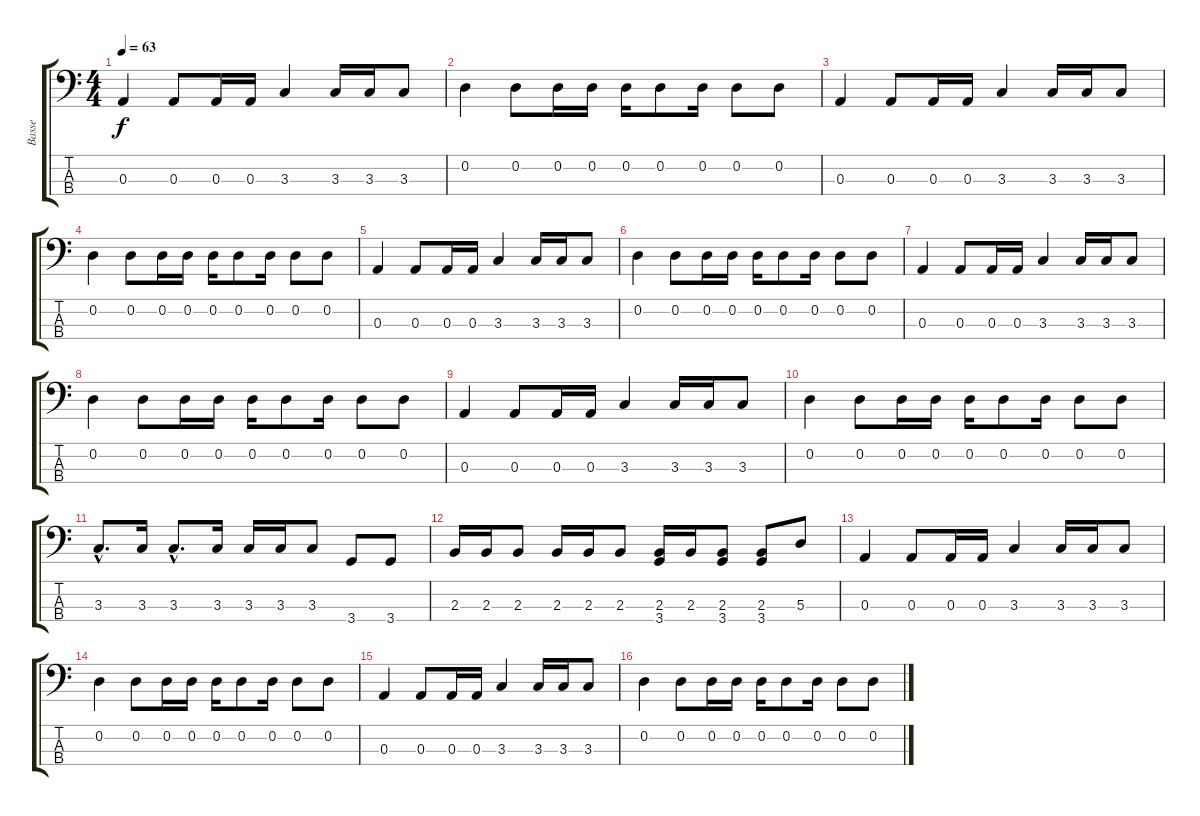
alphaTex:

\track ("Basse" "Basse") {instrument acousticguitarnylon}
\staff {score tabs}
\tuning (G2 D2 A1 E1) {hide}
\ts (4 4)
\tempo 63
\clef f4
\ks c
0.3.4{dy f} 0.3.8 0.3.16 0.3.16 3.3.4 3.3.16 3.3.16 3.3.8 |
0.2.4 0.2.8 0.2.16 0.2.16 0.2.16 0.2.8 0.2.16 0.2.8 0.2.8 |
0.3.4 0.3.8 0.3.16 0.3.16 3.3.4 3.3.16 3.3.16 3.3.8 |
0.2.4 0.2.8 0.2.16 0.2.16 0.2.16 0.2.8 0.2.16 0.2.8 0.2.8 |
0.3.4 0.3.8 0.3.16 0.3.16 3.3.4 3.3.16 3.3.16 3.3.8 |
0.2.4 0.2.8 0.2.16 0.2.16 0.2.16 0.2.8 0.2.16 0.2.8 0.2.8 |
0.3.4 0.3.8 0.3.16 0.3.16 3.3.4 3.3.16 3.3.16 3.3.8 |
0.2.4 0.2.8 0.2.16 0.2.16 0.2.16 0.2.8 0.2.16 0.2.8 0.2.8 |
0.3.4 0.3.8 0.3.16 0.3.16 3.3.4 3.3.16 3.3.16 3.3.8 |
0.2.4 0.2.8 0.2.16 0.2.16 0.2.16 0.2.8 0.2.16 0.2.8 0.2.8 |
3.3{hac}.8{d} 3.3.16 3.3{hac}.8{d} 3.3.16 3.3.16 3.3.16 3.3.8 3.4.8 3.4.8 |
2.3.16 2.3.16 2.3.8 2.3.16 2.3.16 2.3.8 (2.3 3.4).16 2.3.16 (2.3 3.4).8 (2.3 3.4).8 5.3.8 |
0.3.4 0.3.8 0.3.16 0.3.16 3.3.4 3.3.16 3.3.16 3.3.8 |
0.2.4 0.2.8 0.2.16 0.2.16 0.2.16 0.2.8 0.2.16 0.2.8 0.2.8 |
0.3.4 0.3.8 0.3.16 0.3.16 3.3.4 3.3.16 3.3.16 3.3.8 |
0.2.4 0.2.8 0.2.16 0.2.16 0.2.16 0.2.8 0.2.16 0.2.8 0.2.8
